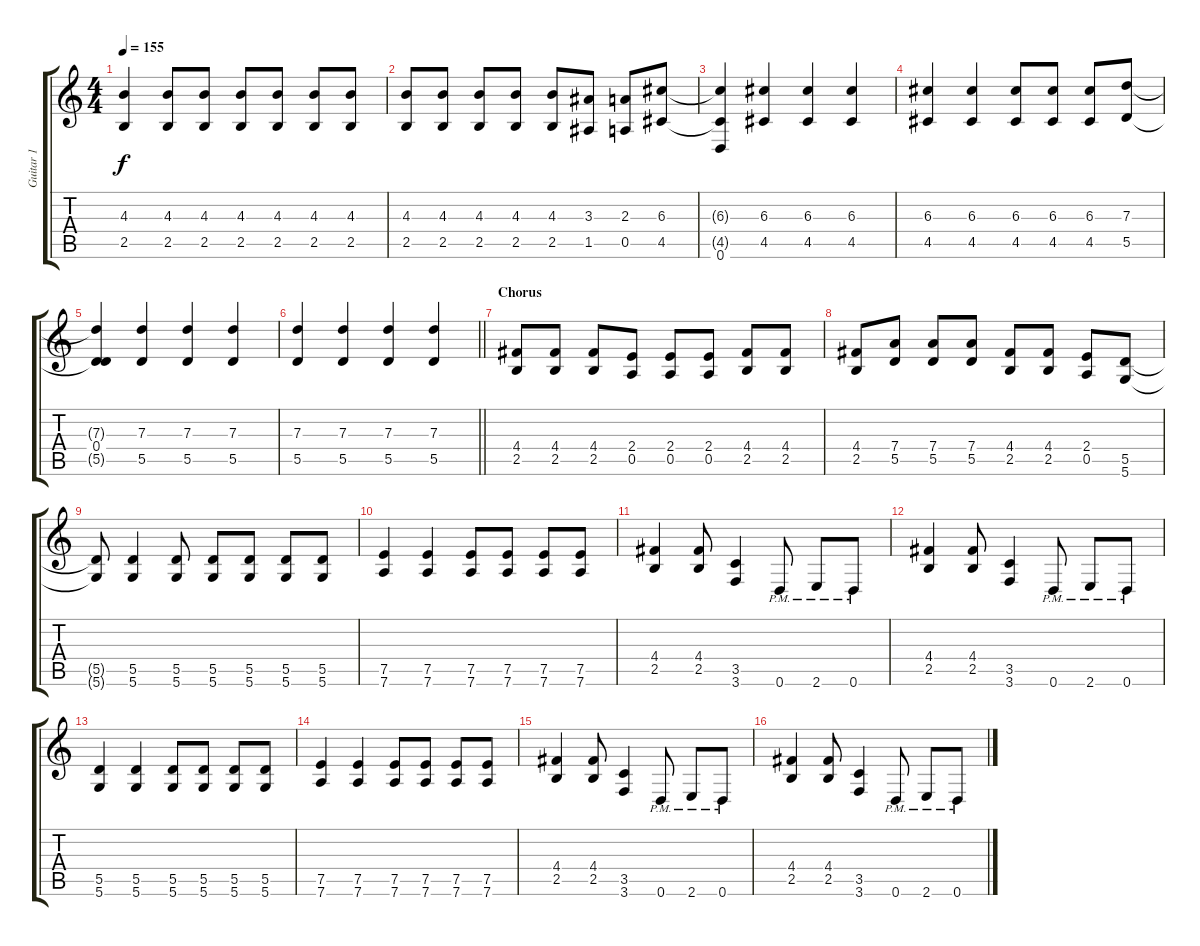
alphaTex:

\track ("Guitar 1" "Guitar 1") {instrument distortionguitar}
\staff {score tabs}
\tuning (E4 B3 G3 D3 A2 D2) {hide}
\ts (4 4)
\tempo 155
\clef g2
\ks c
(4.3{t} 2.5{t}).4{dy f} (4.3 2.5).8 (4.3 2.5).8 (4.3 2.5).8 (4.3 2.5).8 (4.3 2.5).8 (4.3 2.5).8 |
(4.3 2.5).8 (4.3 2.5).8 (4.3 2.5).8 (4.3 2.5).8 (4.3 2.5).8 (3.3 1.5).8 (2.3 0.5).8 (6.3 4.5).8 |
(6.3{t} 4.5{t} 0.6).4 (6.3 4.5).4 (6.3 4.5).4 (6.3 4.5).4 |
(6.3 4.5).4 (6.3 4.5).4 (6.3 4.5).8 (6.3 4.5).8 (6.3 4.5).8 (7.3 5.5).8 |
(7.3{t} 0.4 5.5{t}).4 (7.3 5.5).4 (7.3 5.5).4 (7.3 5.5).4 |
\barLineRight lightlight
(7.3 5.5).4 (7.3 5.5).4 (7.3 5.5).4 (7.3 5.5).4 |
\section ("" "Chorus")
(4.4 2.5).8 (4.4 2.5).8 (4.4 2.5).8 (2.4 0.5).8 (2.4 0.5).8 (2.4 0.5).8 (4.4 2.5).8 (4.4 2.5).8 |
(4.4 2.5).8 (7.4 5.5).8 (7.4 5.5).8 (7.4 5.5).8 (4.4 2.5).8 (4.4 2.5).8 (2.4 0.5).8 (5.5 5.6).8 |
(5.5{t} 5.6{t}).8 (5.5 5.6).4 (5.5 5.6).8 (5.5 5.6).8 (5.5 5.6).8 (5.5 5.6).8 (5.5 5.6).8 |
(7.5 7.6).4 (7.5 7.6).4 (7.5 7.6).8 (7.5 7.6).8 (7.5 7.6).8 (7.5 7.6).8 |
(4.4 2.5).4 (4.4 2.5).8 (3.5 3.6).4 0.6{pm}.8 2.6{pm}.8 0.6{pm}.8 |
(4.4 2.5).4 (4.4 2.5).8 (3.5 3.6).4 0.6{pm}.8 2.6{pm}.8 0.6{pm}.8 |
(5.5 5.6).4 (5.5 5.6).4 (5.5 5.6).8 (5.5 5.6).8 (5.5 5.6).8 (5.5 5.6).8 |
(7.5 7.6).4 (7.5 7.6).4 (7.5 7.6).8 (7.5 7.6).8 (7.5 7.6).8 (7.5 7.6).8 |
(4.4 2.5).4 (4.4 2.5).8 (3.5 3.6).4 0.6{pm}.8 2.6{pm}.8 0.6{pm}.8 |
(4.4 2.5).4 (4.4 2.5).8 (3.5 3.6).4 0.6{pm}.8 2.6{pm}.8 0.6{pm}.8
